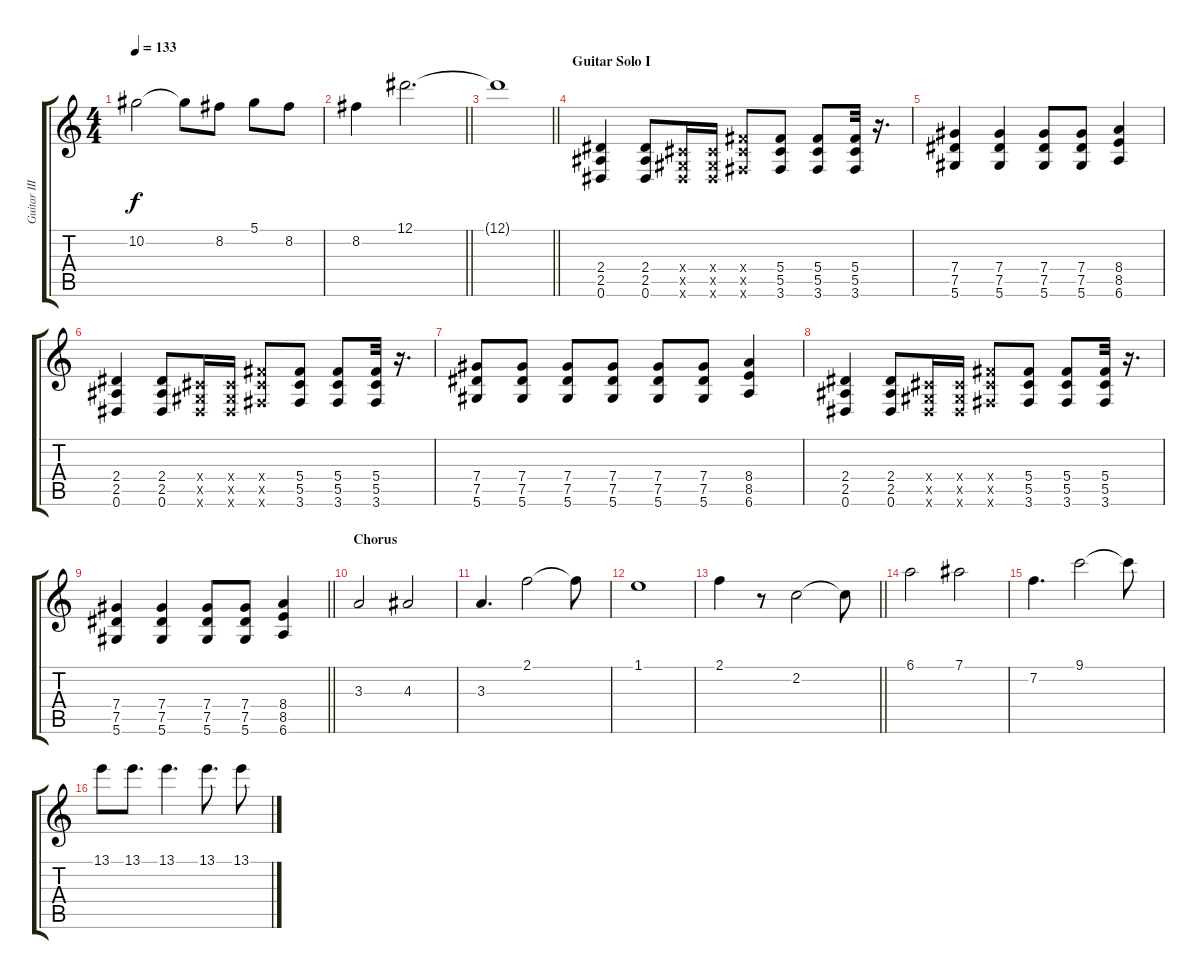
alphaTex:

\track ("Guitar III (Ron \"Bumblefoot\" Thal)" "Guitar III") {instrument overdrivenguitar}
\staff {score tabs}
\tuning (Eb4 Bb3 Gb3 Db3 Ab2 Eb2) {hide}
\ts (4 4)
\tempo 133
\clef g2
\ks c
10.2.2{dy f} 10.2{t}.8 8.2.8 5.1.8 8.2.8 |
\barLineRight lightlight
8.2.4 12.1.2{d} |
\barLineRight lightlight
12.1{t}.1 |
\section ("" "Guitar Solo I")
(2.4 2.5 0.6).4 (2.4 2.5 0.6).8 (0.4{x} 0.5{x} 0.6{x}).16 (0.4{x} 0.5{x} 0.6{x}).16 (5.4{x} 5.5{x} 3.6{x}).8 (5.4 5.5 3.6).8 (5.4 5.5 3.6).8 (5.4 5.5 3.6).32 r.16{d} |
(7.4 7.5 5.6).4 (7.4 7.5 5.6).4 (7.4 7.5 5.6).8 (7.4 7.5 5.6).8 (8.4 8.5 6.6).4 |
(2.4 2.5 0.6).4 (2.4 2.5 0.6).8 (0.4{x} 0.5{x} 0.6{x}).16 (0.4{x} 0.5{x} 0.6{x}).16 (5.4{x} 5.5{x} 3.6{x}).8 (5.4 5.5 3.6).8 (5.4 5.5 3.6).8 (5.4 5.5 3.6).32 r.16{d} |
(7.4 7.5 5.6).8 (7.4 7.5 5.6).8 (7.4 7.5 5.6).8 (7.4 7.5 5.6).8 (7.4 7.5 5.6).8 (7.4 7.5 5.6).8 (8.4 8.5 6.6).4 |
(2.4 2.5 0.6).4 (2.4 2.5 0.6).8 (0.4{x} 0.5{x} 0.6{x}).16 (0.4{x} 0.5{x} 0.6{x}).16 (5.4{x} 5.5{x} 3.6{x}).8 (5.4 5.5 3.6).8 (5.4 5.5 3.6).8 (5.4 5.5 3.6).32 r.16{d} |
\barLineRight lightlight
(7.4 7.5 5.6).4 (7.4 7.5 5.6).4 (7.4 7.5 5.6).8 (7.4 7.5 5.6).8 (8.4 8.5 6.6).4 |
\section ("" "Chorus")
3.3.2 4.3.2 |
3.3.4{d} 2.1.2 2.1{t}.8 |
1.1.1 |
\barLineRight lightlight
2.1.4 r.8 2.2.2 2.2{t}.8 |
6.1.2 7.1.2 |
7.2.4{d} 9.1.2 9.1{t}.8 |
13.1.8 13.1.8{d} 13.1.4{d} 13.1.8{d} 13.1.8
